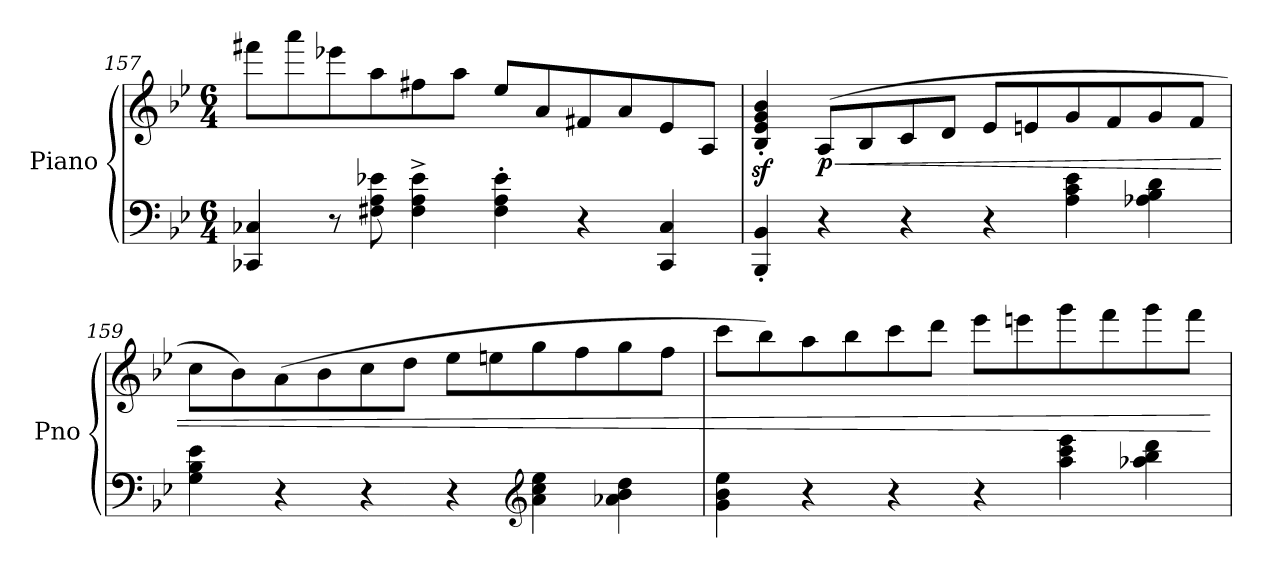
**kern	**kern	**dynam
*part1	*part1	*part1
*staff2	*staff1	*staff1/2
*I"Piano	*	*
*I'Pno	*	*
!!LO:LB:g=z
*clefF4	*clefG2	*
*k[b-e-]	*k[b-e-]	*
*B-:	*B-:	*
*M6/4	*M6/4	*
=157	=157	=157
4CC-X/ 4C-X/	8fff#X\L	.
.	8aaa\	.
8r	8eee-X\	.
8F#X\ 8A\ 8e-X\	8aa\	.
4F#\^> 4A\^> 4e-\^>	8ff#X\	.
.	8aa\J	.
4F#\'> 4A\'> 4e-\'>	8ee-/L	.
.	8a/	.
4r	8f#X/	.
.	8a/	.
4CC-/ 4C-/	8e-/	.
.	8A/J	.
=158	=158	=158
4BBB-/'< 4BB-/'<	4B-/z<'< 4e-/z<'< 4g/z<'< 4b-/z<'<	.
!	!	!LO:HP:b
!	!	!LO:DY:n=1:b
4r	(>8A/L	< p
.	8B-/	.
4r	8c/	.
.	8d/J	.
4r	8e-/L	.
.	8en/	.
4A\ 4c\ 4e-\	8g/	.
.	8f/	.
4A-X\ 4B-\ 4d\	8g/	.
.	8f/J	.
=159	=159	=159
4G\ 4B-\ 4e-\	8cc\L	.
.	8b-\)	.
4r	(>8a\	.
.	8b-\	.
4r	8cc\	.
.	8dd\J	.
4r	8ee-\L	.
.	8een\	.
*clefG2	*	*
4a\ 4cc\ 4ee-\	8gg\	.
.	8ff\	.
4a-X\ 4b-\ 4dd\	8gg\	.
.	8ff\J	.
!!LO:LB:g=z
=160	=160	=160
4g\ 4b-\ 4ee-\	8ccc\L	.
.	8bb-\)	.
4r	8aa\	.
.	8bb-\	.
4r	8ccc\	.
.	8ddd\J	.
4r	8eee-\L	.
.	8eeen\	.
4aa\ 4ccc\ 4eee-\	8ggg\	.
.	8fff\	.
4aa-X\ 4bb-\ 4ddd\	8ggg\	.
.	8fff\J	.
.	.	[
=	=	=
*-	*-	*-
